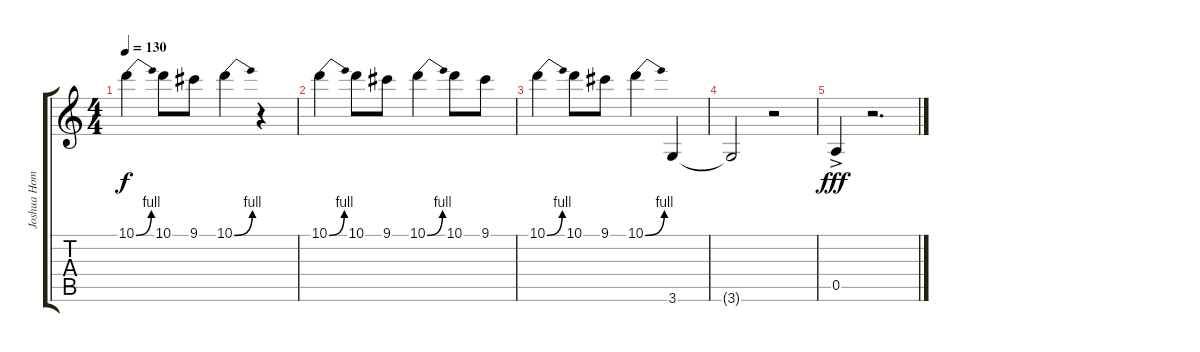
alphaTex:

\track ("Joshua Homme - guitar lick" "Joshua Hom") {instrument distortionguitar}
\staff {score tabs}
\tuning (E4 B3 G3 D3 A2 E2) {hide}
\ts (4 4)
\tempo 130
\clef g2
\ks c
10.1{be (bend 0 0 60 4)}.4{dy f} 10.1.8 9.1.8 10.1{be (bend 0 0 60 4)}.4 r.4 |
10.1{be (bend 0 0 60 4)}.4 10.1.8 9.1.8 10.1{be (bend 0 0 60 4)}.4 10.1.8 9.1.8 |
10.1{be (bend 0 0 60 4)}.4 10.1.8 9.1.8 10.1{be (bend 0 0 60 4)}.4 3.6.4 |
3.6{t}.2 r.2 |
0.5{ac}.4{dy fff} r.2{d}
